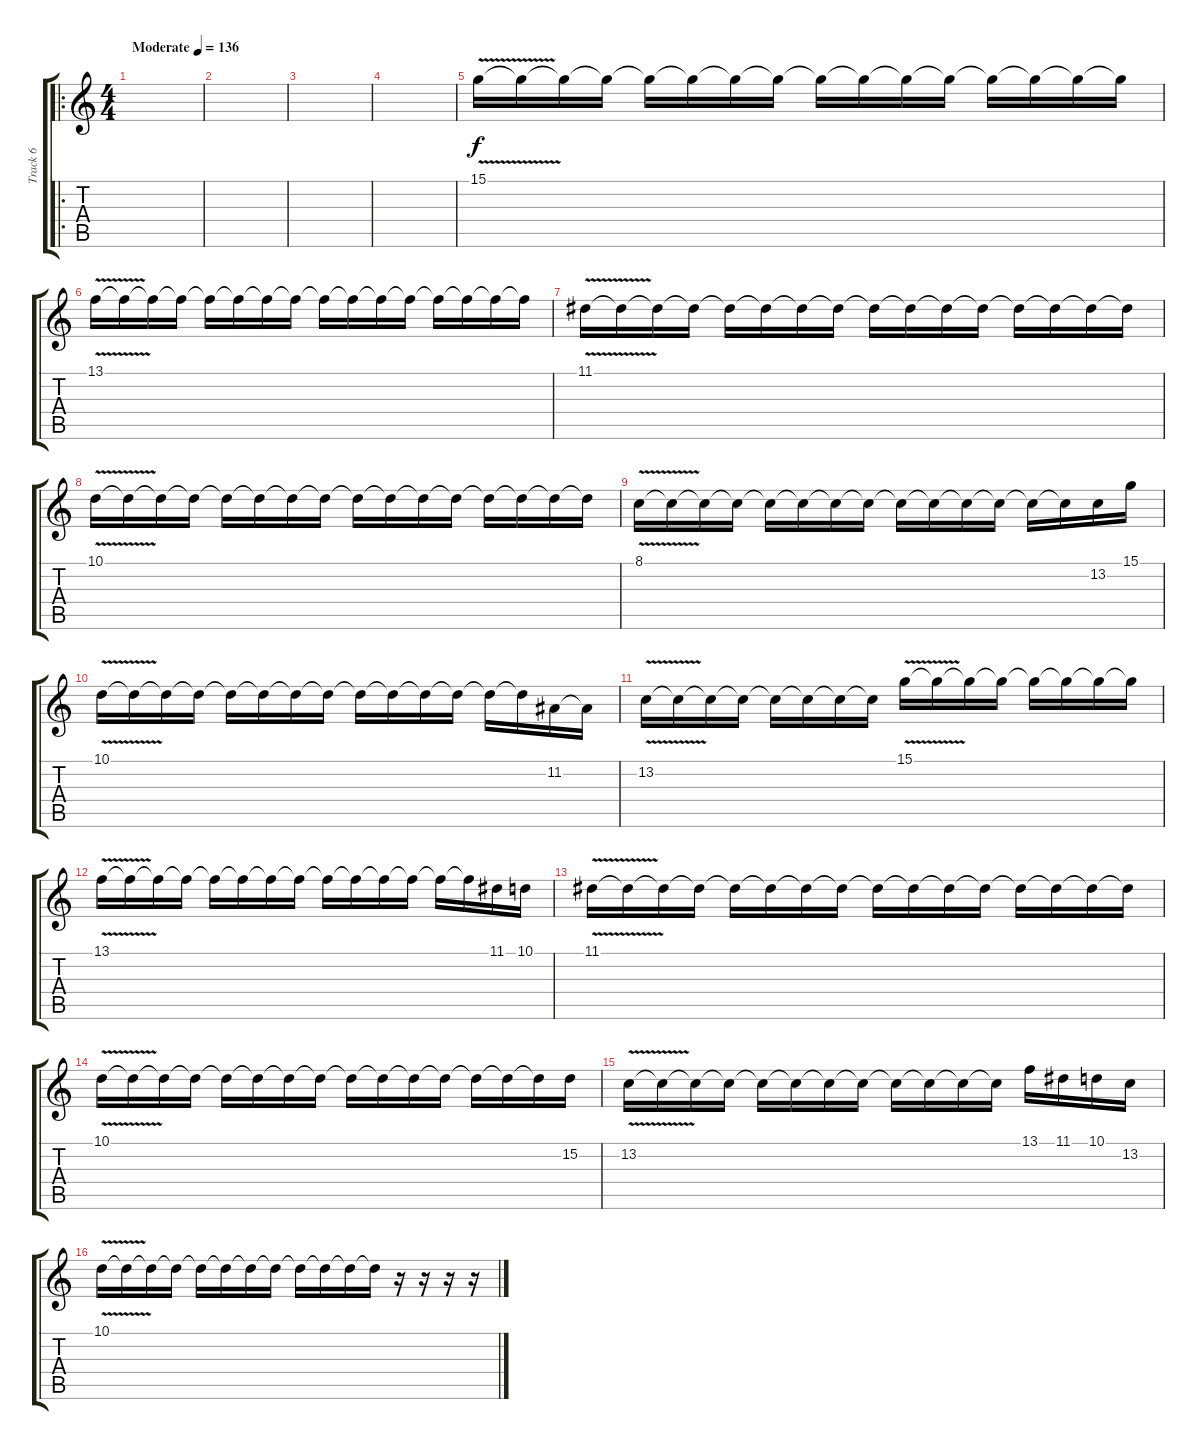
\track ("Track 6" "Track 6") {instrument lead5charang}
\staff {score tabs}
\tuning (E4 B3 G3 D3 A2 E2) {hide}
\ro
\ts (4 4)
\tempo (136 "Moderate")
\clef g2
\ks c
|
|
|
|
15.1{v}.16{volume 14} 15.1{t}.16 15.1{t}.16 15.1{t}.16 15.1{t}.16 15.1{t}.16 15.1{t}.16 15.1{t}.16 15.1{t}.16 15.1{t}.16 15.1{t}.16 15.1{t}.16 15.1{t}.16 15.1{t}.16 15.1{t}.16 15.1{t}.16 |
13.1{v}.16 13.1{t}.16 13.1{t}.16 13.1{t}.16 13.1{t}.16 13.1{t}.16 13.1{t}.16 13.1{t}.16 13.1{t}.16 13.1{t}.16 13.1{t}.16 13.1{t}.16 13.1{t}.16 13.1{t}.16 13.1{t}.16 13.1{t}.16 |
11.1{v}.16 11.1{t}.16 11.1{t}.16 11.1{t}.16 11.1{t}.16 11.1{t}.16 11.1{t}.16 11.1{t}.16 11.1{t}.16 11.1{t}.16 11.1{t}.16 11.1{t}.16 11.1{t}.16 11.1{t}.16 11.1{t}.16 11.1{t}.16 |
10.1{v}.16 10.1{t}.16 10.1{t}.16 10.1{t}.16 10.1{t}.16 10.1{t}.16 10.1{t}.16 10.1{t}.16 10.1{t}.16 10.1{t}.16 10.1{t}.16 10.1{t}.16 10.1{t}.16 10.1{t}.16 10.1{t}.16 10.1{t}.16 |
8.1{v}.16 8.1{t}.16 8.1{t}.16 8.1{t}.16 8.1{t}.16 8.1{t}.16 8.1{t}.16 8.1{t}.16 8.1{t}.16 8.1{t}.16 8.1{t}.16 8.1{t}.16 8.1{t}.16 8.1{t}.16 13.2.16{volume 16} 15.1.16 |
10.1{v}.16 10.1{t}.16 10.1{t}.16 10.1{t}.16 10.1{t}.16 10.1{t}.16 10.1{t}.16 10.1{t}.16 10.1{t}.16 10.1{t}.16 10.1{t}.16 10.1{t}.16 10.1{t}.16 10.1{t}.16 11.2.16 11.2{t}.16 |
13.2{v}.16 13.2{t}.16 13.2{t}.16 13.2{t}.16 13.2{t}.16 13.2{t}.16 13.2{t}.16 13.2{t}.16 15.1{v}.16 15.1{t}.16 15.1{t}.16 15.1{t}.16 15.1{t}.16 15.1{t}.16 15.1{t}.16 15.1{t}.16 |
13.1{v}.16 13.1{t}.16 13.1{t}.16 13.1{t}.16 13.1{t}.16 13.1{t}.16 13.1{t}.16 13.1{t}.16 13.1{t}.16 13.1{t}.16 13.1{t}.16 13.1{t}.16 13.1{t}.16 13.1{t}.16 11.1.16 10.1.16 |
11.1{v}.16 11.1{t}.16 11.1{t}.16 11.1{t}.16 11.1{t}.16 11.1{t}.16 11.1{t}.16 11.1{t}.16 11.1{t}.16 11.1{t}.16 11.1{t}.16 11.1{t}.16 11.1{t}.16 11.1{t}.16 11.1{t}.16 11.1{t}.16 |
10.1{v}.16 10.1{t}.16 10.1{t}.16 10.1{t}.16 10.1{t}.16 10.1{t}.16 10.1{t}.16 10.1{t}.16 10.1{t}.16 10.1{t}.16 10.1{t}.16 10.1{t}.16 10.1{t}.16 10.1{t}.16 10.1{t}.16 15.2.16 |
13.2{v}.16 13.2{t}.16 13.2{t}.16 13.2{t}.16 13.2{t}.16 13.2{t}.16 13.2{t}.16 13.2{t}.16 13.2{t}.16 13.2{t}.16 13.2{t}.16 13.2{t}.16 13.1.16 11.1.16 10.1.16 13.2.16 |
10.1{v}.16 10.1{t}.16 10.1{t}.16 10.1{t}.16 10.1{t}.16 10.1{t}.16 10.1{t}.16 10.1{t}.16 10.1{t}.16 10.1{t}.16 10.1{t}.16 10.1{t}.16 r.16 r.16 r.16 r.16
